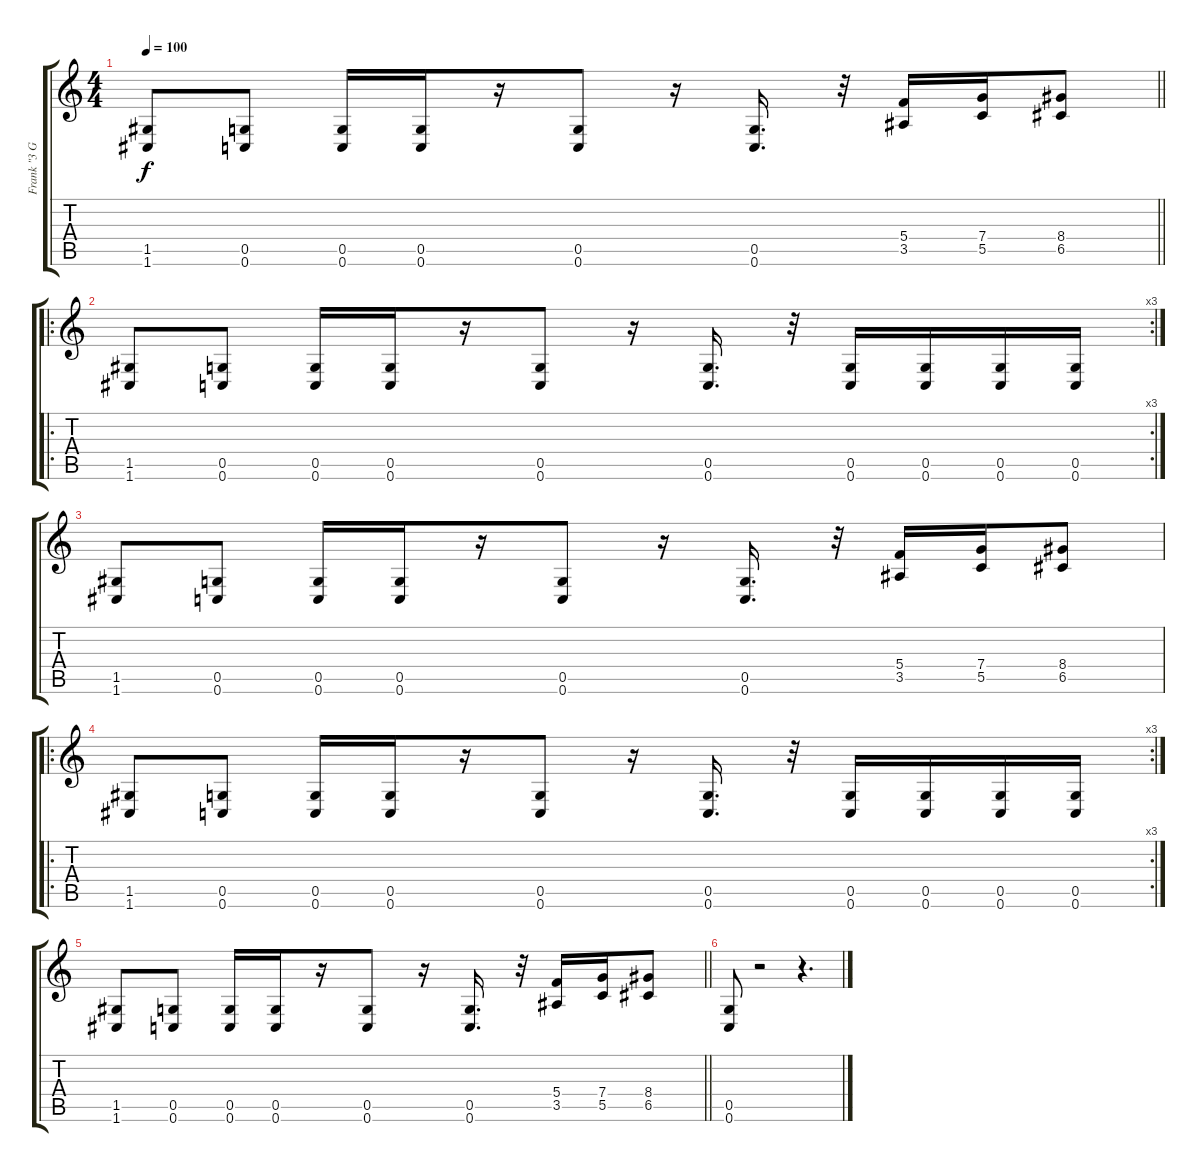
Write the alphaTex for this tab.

\track ("Frank \"3 Gun\" Novinec" "Frank \"3 G") {instrument distortionguitar}
\staff {score tabs}
\tuning (D4 A3 F3 C3 G2 C2) {hide}
\ts (4 4)
\tempo 100
\clef g2
\barLineRight lightlight
\ks c
(1.5 1.6).8{dy f} (0.5 0.6).8 (0.5 0.6).16 (0.5 0.6).16 r.16 (0.5 0.6).8 r.16 (0.5 0.6).16{d} r.32 (5.4 3.5).16 (7.4 5.5).16 (8.4 6.5).8 |
\ro
\rc 3
(1.5 1.6).8 (0.5 0.6).8 (0.5 0.6).16 (0.5 0.6).16 r.16 (0.5 0.6).8 r.16 (0.5 0.6).16{d} r.32 (0.5 0.6).16 (0.5 0.6).16 (0.5 0.6).16 (0.5 0.6).16 |
(1.5 1.6).8 (0.5 0.6).8 (0.5 0.6).16 (0.5 0.6).16 r.16 (0.5 0.6).8 r.16 (0.5 0.6).16{d} r.32 (5.4 3.5).16 (7.4 5.5).16 (8.4 6.5).8 |
\ro
\rc 3
(1.5 1.6).8 (0.5 0.6).8 (0.5 0.6).16 (0.5 0.6).16 r.16 (0.5 0.6).8 r.16 (0.5 0.6).16{d} r.32 (0.5 0.6).16 (0.5 0.6).16 (0.5 0.6).16 (0.5 0.6).16 |
\barLineRight lightlight
(1.5 1.6).8 (0.5 0.6).8 (0.5 0.6).16 (0.5 0.6).16 r.16 (0.5 0.6).8 r.16 (0.5 0.6).16{d} r.32 (5.4 3.5).16 (7.4 5.5).16 (8.4 6.5).8 |
(0.5 0.6).8 r.2 r.4{d}
